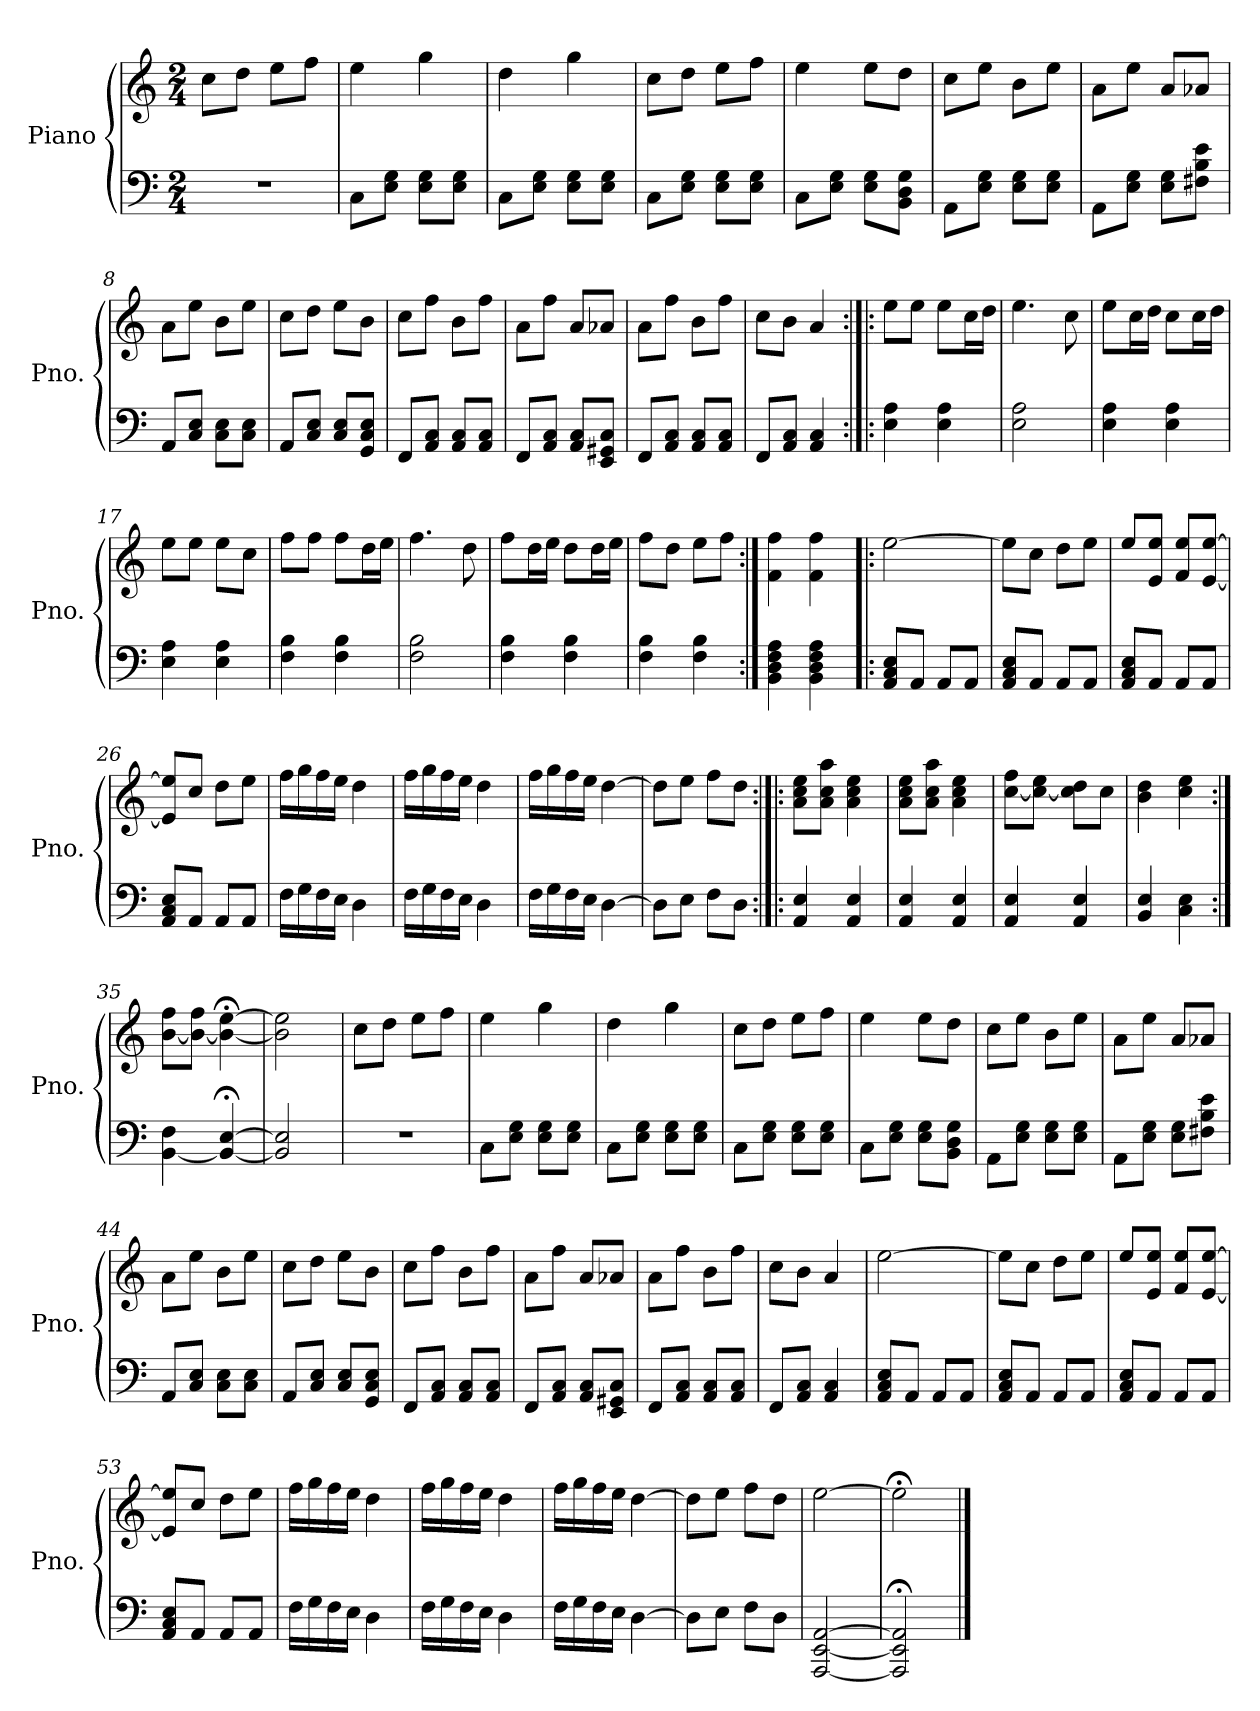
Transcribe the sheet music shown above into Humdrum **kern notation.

**kern	**kern
*part1	*part1
*staff2	*staff1
*I"Piano	*
*I'Pno.	*
*clefF4	*clefG2
*k[]	*k[]
*M2/4	*M2/4
=1	=1
2r	8cc\L
.	8dd\J
.	8ee\L
.	8ff\J
=2	=2
8C\L	4ee\
8E\ 8G\J	.
8E\ 8G\L	4gg\
8E\ 8G\J	.
=3	=3
8C\L	4dd\
8E\ 8G\J	.
8E\ 8G\L	4gg\
8E\ 8G\J	.
=4	=4
8C\L	8cc\L
8E\ 8G\J	8dd\J
8E\ 8G\L	8ee\L
8E\ 8G\J	8ff\J
=5	=5
8C\L	4ee\
8E\ 8G\J	.
8E\ 8G\L	8ee\L
8BB\ 8D\ 8G\J	8dd\J
=6	=6
8AA\L	8cc\L
8E\ 8G\J	8ee\J
8E\ 8G\L	8b\L
8E\ 8G\J	8ee\J
=7	=7
8AA\L	8a\L
8E\ 8G\J	8ee\J
8E\ 8G\L	8a/L
8F#X\ 8B\ 8e\J	8a-X/J
=8	=8
8AA/L	8a\L
8C/ 8E/J	8ee\J
8C\ 8E\L	8b\L
8C\ 8E\J	8ee\J
=9	=9
8AA/L	8cc\L
8C/ 8E/J	8dd\J
8C/ 8E/L	8ee\L
8GG/ 8C/ 8E/J	8b\J
!!LO:LB:g=z
=10	=10
8FF/L	8cc\L
8AA/ 8C/J	8ff\J
8AA/ 8C/L	8b\L
8AA/ 8C/J	8ff\J
=11	=11
8FF/L	8a\L
8AA/ 8C/J	8ff\J
8AA/ 8C/L	8a/L
8EE/ 8GG#X/ 8C/J	8a-X/J
=12	=12
8FF/L	8a\L
8AA/ 8C/J	8ff\J
8AA/ 8C/L	8b\L
8AA/ 8C/J	8ff\J
=13	=13
8FF/L	8cc\L
8AA/ 8C/J	8b\J
4AA/ 4C/	4a/
=14:|!|:	=14:|!|:
4E\ 4A\	8ee\L
.	8ee\J
4E\ 4A\	8ee\L
.	16cc\L
.	16dd\JJ
=15	=15
2E\ 2A\	4.ee\
.	8cc\
=16	=16
4E\ 4A\	8ee\L
.	16cc\L
.	16dd\JJ
4E\ 4A\	8cc\L
.	16cc\L
.	16dd\JJ
=17	=17
4E\ 4A\	8ee\L
.	8ee\J
4E\ 4A\	8ee\L
.	8cc\J
!!LO:LB:g=z
=18	=18
4F\ 4B\	8ff\L
.	8ff\J
4F\ 4B\	8ff\L
.	16dd\L
.	16ee\JJ
=19	=19
2F\ 2B\	4.ff\
.	8dd\
=20	=20
4F\ 4B\	8ff\L
.	16dd\L
.	16ee\JJ
4F\ 4B\	8dd\L
.	16dd\L
.	16ee\JJ
=21	=21
4F\ 4B\	8ff\L
.	8dd\J
4F\ 4B\	8ee\L
.	8ff\J
=22:|!	=22:|!
4BB\ 4D\ 4F\ 4A\	4f\ 4ff\
4BB\ 4D\ 4F\ 4A\	4f\ 4ff\
=23!|:	=23!|:
8AA/ 8C/ 8E/L	[2ee\
8AA/J	.
8AA/L	.
8AA/J	.
=24	=24
8AA/ 8C/ 8E/L	8ee\L]
8AA/J	8cc\J
8AA/L	8dd\L
8AA/J	8ee\J
=25	=25
8AA/ 8C/ 8E/L	8ee/L
8AA/J	8e/ 8ee/J
8AA/L	8f/ 8ee/L
8AA/J	[8e/ [8ee/J
=26	=26
8AA/ 8C/ 8E/L	8e/] 8ee/]L
8AA/J	8cc/J
8AA/L	8dd\L
8AA/J	8ee\J
!!LO:LB:g=z
=27	=27
16F\LL	16ff\LL
16G\	16gg\
16F\	16ff\
16E\JJ	16ee\JJ
4D\	4dd\
=28	=28
16F\LL	16ff\LL
16G\	16gg\
16F\	16ff\
16E\JJ	16ee\JJ
4D\	4dd\
=29	=29
16F\LL	16ff\LL
16G\	16gg\
16F\	16ff\
16E\JJ	16ee\JJ
[4D\	[4dd\
=30	=30
8D\L]	8dd\L]
8E\J	8ee\J
8F\L	8ff\L
8D\J	8dd\J
=31:|!|:	=31:|!|:
4AA/ 4E/	8a\ 8cc\ 8ee\L
.	8a\ 8cc\ 8aa\J
4AA/ 4E/	4a\ 4cc\ 4ee\
=32	=32
4AA/ 4E/	8a\ 8cc\ 8ee\L
.	8a\ 8cc\ 8aa\J
4AA/ 4E/	4a\ 4cc\ 4ee\
=33	=33
4AA/ 4E/	[8cc\ 8ff\L
.	8cc\_ 8ee\J
4AA/ 4E/	8cc\] 8dd\L
.	8cc\J
=34	=34
4BB/ 4E/	4b\ 4dd\
4C\ 4E\	4cc\ 4ee\
!!LO:LB:g=z
=35:|!	=35:|!
[4BB\ 4F\	[8b\ 8ff\L
.	8b\_ 8ff\J
4BB/_;< [4E/;<	4b\_;< [4ee\;<
=36	=36
2BB/] 2E/]	2b\] 2ee\]
=37	=37
2r	8cc\L
.	8dd\J
.	8ee\L
.	8ff\J
=38	=38
8C\L	4ee\
8E\ 8G\J	.
8E\ 8G\L	4gg\
8E\ 8G\J	.
=39	=39
8C\L	4dd\
8E\ 8G\J	.
8E\ 8G\L	4gg\
8E\ 8G\J	.
=40	=40
8C\L	8cc\L
8E\ 8G\J	8dd\J
8E\ 8G\L	8ee\L
8E\ 8G\J	8ff\J
=41	=41
8C\L	4ee\
8E\ 8G\J	.
8E\ 8G\L	8ee\L
8BB\ 8D\ 8G\J	8dd\J
=42	=42
8AA\L	8cc\L
8E\ 8G\J	8ee\J
8E\ 8G\L	8b\L
8E\ 8G\J	8ee\J
=43	=43
8AA\L	8a\L
8E\ 8G\J	8ee\J
8E\ 8G\L	8a/L
8F#X\ 8B\ 8e\J	8a-X/J
!!LO:PB:g=z
=44	=44
8AA/L	8a\L
8C/ 8E/J	8ee\J
8C\ 8E\L	8b\L
8C\ 8E\J	8ee\J
=45	=45
8AA/L	8cc\L
8C/ 8E/J	8dd\J
8C/ 8E/L	8ee\L
8GG/ 8C/ 8E/J	8b\J
=46	=46
8FF/L	8cc\L
8AA/ 8C/J	8ff\J
8AA/ 8C/L	8b\L
8AA/ 8C/J	8ff\J
=47	=47
8FF/L	8a\L
8AA/ 8C/J	8ff\J
8AA/ 8C/L	8a/L
8EE/ 8GG#X/ 8C/J	8a-X/J
=48	=48
8FF/L	8a\L
8AA/ 8C/J	8ff\J
8AA/ 8C/L	8b\L
8AA/ 8C/J	8ff\J
=49	=49
8FF/L	8cc\L
8AA/ 8C/J	8b\J
4AA/ 4C/	4a/
=50	=50
8AA/ 8C/ 8E/L	[2ee\
8AA/J	.
8AA/L	.
8AA/J	.
=51	=51
8AA/ 8C/ 8E/L	8ee\L]
8AA/J	8cc\J
8AA/L	8dd\L
8AA/J	8ee\J
=52	=52
8AA/ 8C/ 8E/L	8ee/L
8AA/J	8e/ 8ee/J
8AA/L	8f/ 8ee/L
8AA/J	[8e/ [8ee/J
!!LO:LB:g=z
=53	=53
8AA/ 8C/ 8E/L	8e/] 8ee/]L
8AA/J	8cc/J
8AA/L	8dd\L
8AA/J	8ee\J
=54	=54
16F\LL	16ff\LL
16G\	16gg\
16F\	16ff\
16E\JJ	16ee\JJ
4D\	4dd\
=55	=55
16F\LL	16ff\LL
16G\	16gg\
16F\	16ff\
16E\JJ	16ee\JJ
4D\	4dd\
=56	=56
16F\LL	16ff\LL
16G\	16gg\
16F\	16ff\
16E\JJ	16ee\JJ
[4D\	[4dd\
=57	=57
8D\L]	8dd\L]
8E\J	8ee\J
8F\L	8ff\L
8D\J	8dd\J
=58	=58
[2AAA/ [2EE/ [2AA/	[2ee\
=59	=59
2AAA/];< 2EE/];< 2AA/];<	2ee;<\]
==	==
*-	*-
